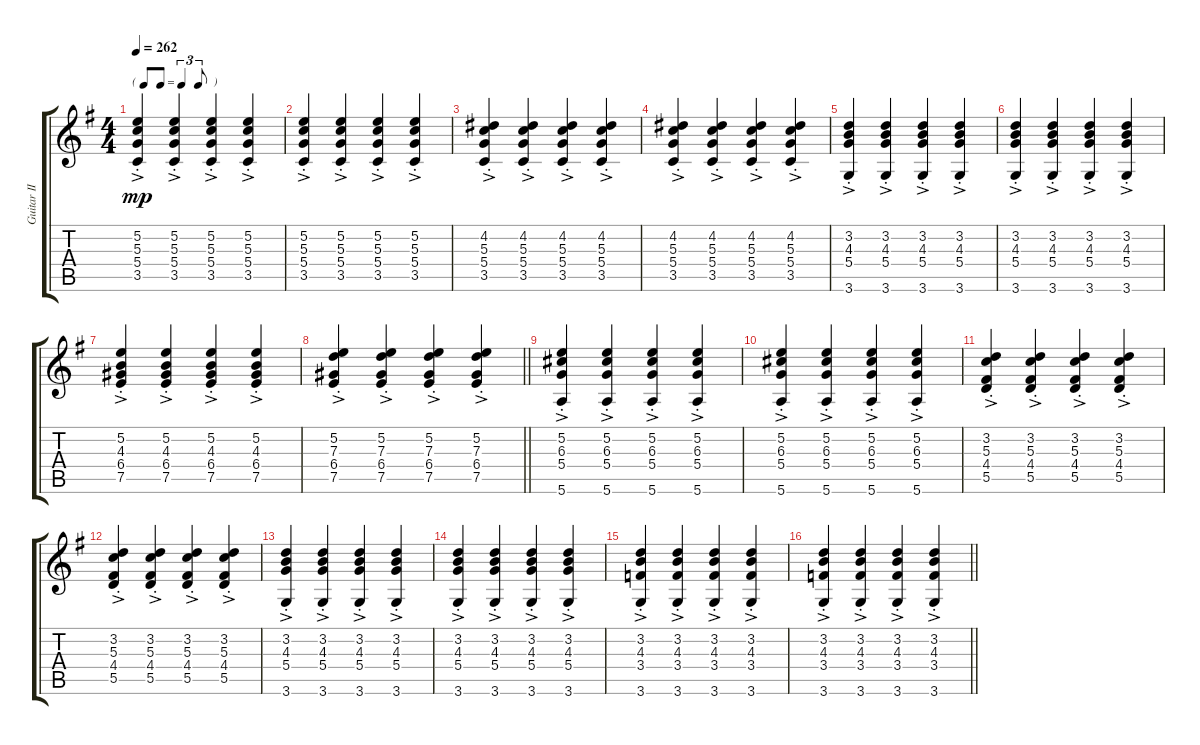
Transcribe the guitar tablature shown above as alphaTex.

\track ("Guitar II" "Guitar II") {instrument acousticguitarsteel}
\staff {score tabs}
\tuning (E4 B3 G3 D3 A2 E2) {hide}
\ts (4 4)
\tf triplet8th
\section ("" "")
\tempo 262
\clef g2
\ks g
(5.2{ac st} 5.3{ac st} 5.4{ac st} 3.5{ac st}).4{dy mp instrument acousticguitarsteel} (5.2{ac st} 5.3{ac st} 5.4{ac st} 3.5{ac st}).4 (5.2{ac st} 5.3{ac st} 5.4{ac st} 3.5{ac st}).4 (5.2{ac st} 5.3{ac st} 5.4{ac st} 3.5{ac st}).4 |
(5.2{ac st} 5.3{ac st} 5.4{ac st} 3.5{ac st}).4 (5.2{ac st} 5.3{ac st} 5.4{ac st} 3.5{ac st}).4 (5.2{ac st} 5.3{ac st} 5.4{ac st} 3.5{ac st}).4 (5.2{ac st} 5.3{ac st} 5.4{ac st} 3.5{ac st}).4 |
(4.2{ac st} 5.3{ac st} 5.4{ac st} 3.5{ac st}).4 (4.2{ac st} 5.3{ac st} 5.4{ac st} 3.5{ac st}).4 (4.2{ac st} 5.3{ac st} 5.4{ac st} 3.5{ac st}).4 (4.2{ac st} 5.3{ac st} 5.4{ac st} 3.5{ac st}).4 |
(4.2{ac st} 5.3{ac st} 5.4{ac st} 3.5{ac st}).4 (4.2{ac st} 5.3{ac st} 5.4{ac st} 3.5{ac st}).4 (4.2{ac st} 5.3{ac st} 5.4{ac st} 3.5{ac st}).4 (4.2{ac st} 5.3{ac st} 5.4{ac st} 3.5{ac st}).4 |
(3.2{ac st} 4.3{ac st} 5.4{ac st} 3.6{ac st}).4 (3.2{ac st} 4.3{ac st} 5.4{ac st} 3.6{ac st}).4 (3.2{ac st} 4.3{ac st} 5.4{ac st} 3.6{ac st}).4 (3.2{ac st} 4.3{ac st} 5.4{ac st} 3.6{ac st}).4 |
(3.2{ac st} 4.3{ac st} 5.4{ac st} 3.6{ac st}).4 (3.2{ac st} 4.3{ac st} 5.4{ac st} 3.6{ac st}).4 (3.2{ac st} 4.3{ac st} 5.4{ac st} 3.6{ac st}).4 (3.2{ac st} 4.3{ac st} 5.4{ac st} 3.6{ac st}).4 |
(5.2{ac st} 4.3{ac st} 6.4{ac st} 7.5{ac st}).4 (5.2{ac st} 4.3{ac st} 6.4{ac st} 7.5{ac st}).4 (5.2{ac st} 4.3{ac st} 6.4{ac st} 7.5{ac st}).4 (5.2{ac st} 4.3{ac st} 6.4{ac st} 7.5{ac st}).4 |
\barLineRight lightlight
(5.2{ac st} 7.3{ac st} 6.4{ac st} 7.5{ac st}).4 (5.2{ac st} 7.3{ac st} 6.4{ac st} 7.5{ac st}).4 (5.2{ac st} 7.3{ac st} 6.4{ac st} 7.5{ac st}).4 (5.2{ac st} 7.3{ac st} 6.4{ac st} 7.5{ac st}).4 |
\section ("" "")
(5.2{ac st} 6.3{ac st} 5.4{ac st} 5.6{ac st}).4 (5.2{ac st} 6.3{ac st} 5.4{ac st} 5.6{ac st}).4 (5.2{ac st} 6.3{ac st} 5.4{ac st} 5.6{ac st}).4 (5.2{ac st} 6.3{ac st} 5.4{ac st} 5.6{ac st}).4 |
(5.2{ac st} 6.3{ac st} 5.4{ac st} 5.6{ac st}).4 (5.2{ac st} 6.3{ac st} 5.4{ac st} 5.6{ac st}).4 (5.2{ac st} 6.3{ac st} 5.4{ac st} 5.6{ac st}).4 (5.2{ac st} 6.3{ac st} 5.4{ac st} 5.6{ac st}).4 |
(3.2{ac st} 5.3{ac st} 4.4{ac st} 5.5{ac st}).4 (3.2{ac st} 5.3{ac st} 4.4{ac st} 5.5{ac st}).4 (3.2{ac st} 5.3{ac st} 4.4{ac st} 5.5{ac st}).4 (3.2{ac st} 5.3{ac st} 4.4{ac st} 5.5{ac st}).4 |
(3.2{ac st} 5.3{ac st} 4.4{ac st} 5.5{ac st}).4 (3.2{ac st} 5.3{ac st} 4.4{ac st} 5.5{ac st}).4 (3.2{ac st} 5.3{ac st} 4.4{ac st} 5.5{ac st}).4 (3.2{ac st} 5.3{ac st} 4.4{ac st} 5.5{ac st}).4 |
(3.2{ac st} 4.3{ac st} 5.4{ac st} 3.6{ac st}).4 (3.2{ac st} 4.3{ac st} 5.4{ac st} 3.6{ac st}).4 (3.2{ac st} 4.3{ac st} 5.4{ac st} 3.6{ac st}).4 (3.2{ac st} 4.3{ac st} 5.4{ac st} 3.6{ac st}).4 |
(3.2{ac st} 4.3{ac st} 5.4{ac st} 3.6{ac st}).4 (3.2{ac st} 4.3{ac st} 5.4{ac st} 3.6{ac st}).4 (3.2{ac st} 4.3{ac st} 5.4{ac st} 3.6{ac st}).4 (3.2{ac st} 4.3{ac st} 5.4{ac st} 3.6{ac st}).4 |
(3.2{ac st} 4.3{ac st} 3.4{ac st} 3.6{ac st}).4 (3.2{ac st} 4.3{ac st} 3.4{ac st} 3.6{ac st}).4 (3.2{ac st} 4.3{ac st} 3.4{ac st} 3.6{ac st}).4 (3.2{ac st} 4.3{ac st} 3.4{ac st} 3.6{ac st}).4 |
\barLineRight lightlight
(3.2{ac st} 4.3{ac st} 3.4{ac st} 3.6{ac st}).4 (3.2{ac st} 4.3{ac st} 3.4{ac st} 3.6{ac st}).4 (3.2{ac st} 4.3{ac st} 3.4{ac st} 3.6{ac st}).4 (3.2{ac st} 4.3{ac st} 3.4{ac st} 3.6{ac st}).4
